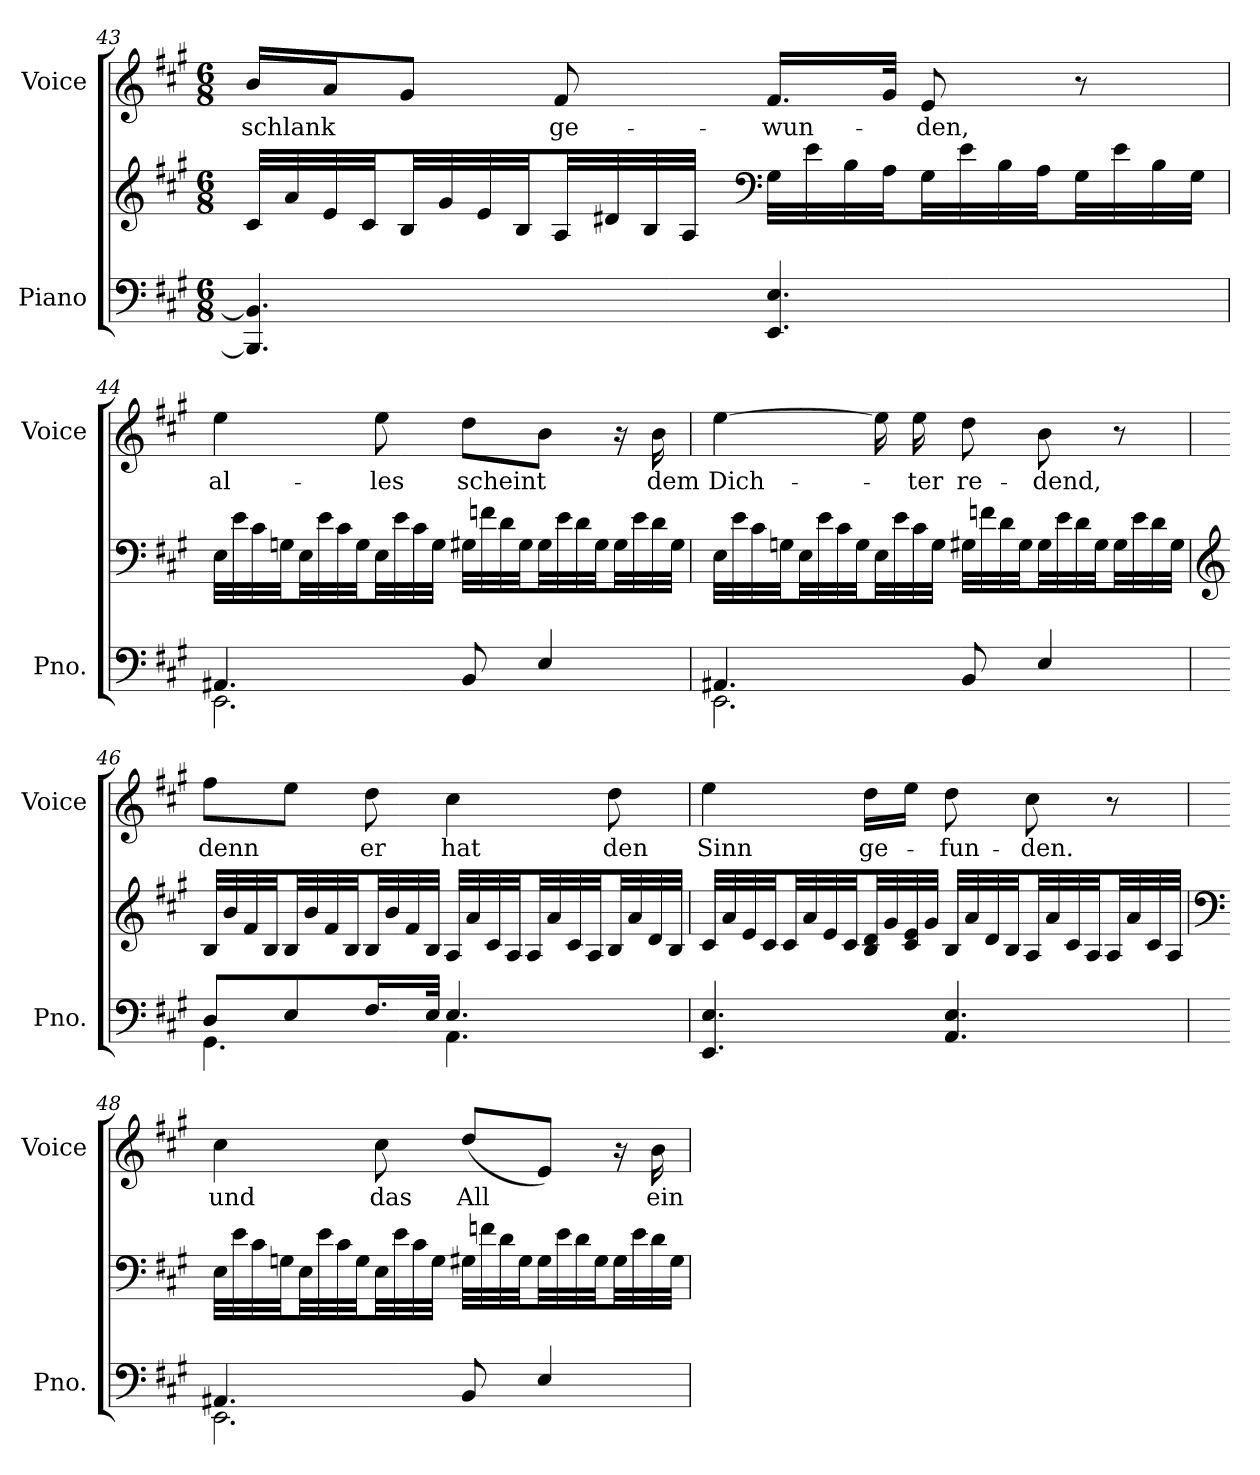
**kern	**kern	**kern	**text
*part2	*part2	*part1	*part1
*staff3	*staff2	*staff1	*staff1
*I"Piano	*	*I"Voice	*
*I'Pno.	*	*I'Voice	*
*clefF4	*clefG2	*clefG2	*
*k[f#c#g#]	*k[f#c#g#]	*k[f#c#g#]	*
*A:	*A:	*A:	*
*M6/8	*M6/8	*M6/8	*
=43	=43	=43	=43
!	!	!	!LO:LY:b:color=#000000
4.BBBi/] 4.BBi]	32c#i/LLL	16bi/LL	schlank
.	32ai/	.	.
.	32ei/	16ai/J	.
.	32c#i/JJ	.	.
.	32Bi/LL	8g#i/J	.
.	32g#i/	.	.
.	32ei/	.	.
.	32Bi/JJ	.	.
!	!	!	!LO:LY:b:color=#000000
.	32Ai/LL	8f#i/	ge-
.	32d#Xi/	.	.
.	32Bi/	.	.
.	32Ai/JJJ	.	.
*	*clefF4	*	*
!	!	!	!LO:LY:b:color=#000000
4.EEi/ 4.Ei	32G#i\LLL	16.f#i/LL	-wun-
.	32ei\	.	.
.	32Bi\	.	.
.	32Ai\JJ	32g#i/JJk	.
!	!	!	!LO:LY:b:color=#000000
.	32G#i\LL	8ei/	-den,
.	32ei\	.	.
.	32Bi\	.	.
.	32Ai\JJ	.	.
.	32G#i\LL	8r	.
.	32ei\	.	.
.	32Bi\	.	.
.	32G#i\JJJ	.	.
!!LO:LB:g=z
=44	=44	=44	=44
*^	*	*	*
!	!	!	!	!LO:LY:b:color=#000000
4.AA#Xi/	2.EEi\	32Ei\LLL	4eei\	al-
.	.	32ei\	.	.
.	.	32c#i\	.	.
.	.	32Gni\JJ	.	.
.	.	32Ei\LL	.	.
.	.	32ei\	.	.
.	.	32c#i\	.	.
.	.	32Gi\JJ	.	.
!	!	!	!	!LO:LY:b:color=#000000
.	.	32Ei\LL	8eei\	-les
.	.	32ei\	.	.
.	.	32c#i\	.	.
.	.	32Gi\JJJ	.	.
!	!	!	!	!LO:LY:b:color=#000000
8BBi/	.	32G#Xi\LLL	8ddi\L	scheint
.	.	32fni\	.	.
.	.	32di\	.	.
.	.	32G#i\JJ	.	.
4Ei/	.	32G#i\LL	8bi\J	.
.	.	32ei\	.	.
.	.	32di\	.	.
.	.	32G#i\JJ	.	.
.	.	32G#i\LL	16r	.
.	.	32ei\	.	.
!	!	!	!	!LO:LY:b:color=#000000
.	.	32di\	16bi\	dem
.	.	32G#i\JJJ	.	.
=45	=45	=45	=45	=45
!	!	!	!	!LO:LY:b:color=#000000
4.AA#Xi/	2.EEi\	32Ei\LLL	[>4eei\	Dich-
.	.	32ei\	.	.
.	.	32c#i\	.	.
.	.	32Gni\JJ	.	.
.	.	32Ei\LL	.	.
.	.	32ei\	.	.
.	.	32c#i\	.	.
.	.	32Gi\JJ	.	.
.	.	32Ei\LL	16eei\]	.
.	.	32ei\	.	.
!	!	!	!	!LO:LY:b:color=#000000
.	.	32c#i\	16eei\	-ter
.	.	32Gi\JJJ	.	.
!	!	!	!	!LO:LY:b:color=#000000
8BBi/	.	32G#Xi\LLL	8ddi\	re-
.	.	32fni\	.	.
.	.	32di\	.	.
.	.	32G#i\JJ	.	.
!	!	!	!	!LO:LY:b:color=#000000
4Ei/	.	32G#i\LL	8bi\	-dend,
.	.	32ei\	.	.
.	.	32di\	.	.
.	.	32G#i\JJ	.	.
.	.	32G#i\LL	8r	.
.	.	32ei\	.	.
.	.	32di\	.	.
.	.	32G#i\JJJ	.	.
!!LO:LB:g=z
=46	=46	=46	=46	=46
*	*	*clefG2	*	*
!	!	!	!	!LO:LY:b:color=#000000
8Di/L	4.GG#i\	32Bi/LLL	8ff#i\L	denn
.	.	32bi/	.	.
.	.	32f#i/	.	.
.	.	32Bi/JJ	.	.
8Ei/	.	32Bi/LL	8eei\J	.
.	.	32bi/	.	.
.	.	32f#i/	.	.
.	.	32Bi/JJ	.	.
!	!	!	!	!LO:LY:b:color=#000000
16.F#i/L	.	32Bi/LL	8ddi\	er
.	.	32bi/	.	.
.	.	32f#i/	.	.
32Ei/JJk	.	32Bi/JJJ	.	.
!	!	!	!	!LO:LY:b:color=#000000
4.Ei/	4.AAi\	32Ai/LLL	4cc#i\	hat
.	.	32ai/	.	.
.	.	32c#i/	.	.
.	.	32Ai/JJ	.	.
.	.	32Ai/LL	.	.
.	.	32ai/	.	.
.	.	32c#i/	.	.
.	.	32Ai/JJ	.	.
!	!	!	!	!LO:LY:b:color=#000000
.	.	32Bi/LL	8ddi\	den
.	.	32ai/	.	.
.	.	32di/	.	.
.	.	32Bi/JJJ	.	.
*v	*v	*	*	*
=47	=47	=47	=47
!	!	!	!LO:LY:b:color=#000000
4.EEi/ 4.Ei	32c#i/LLL	4eei\	Sinn
.	32ai/	.	.
.	32ei/	.	.
.	32c#i/JJ	.	.
.	32c#i/LL	.	.
.	32ai/	.	.
.	32ei/	.	.
.	32c#i/JJ	.	.
!	!	!	!LO:LY:b:color=#000000
.	32Bi/ 32diLL	16ddi\LL	ge-
.	32g#i/	.	.
.	32c#i/ 32ei	16eei\JJ	.
.	32g#i/JJJ	.	.
!	!	!	!LO:LY:b:color=#000000
4.AAi/ 4.Ei	32Bi/LLL	8ddi\	-fun-
.	32ai/	.	.
.	32di/	.	.
.	32Bi/JJ	.	.
!	!	!	!LO:LY:b:color=#000000
.	32Ai/LL	8cc#i\	-den.
.	32ai/	.	.
.	32c#i/	.	.
.	32Ai/JJ	.	.
.	32Ai/LL	8r	.
.	32ai/	.	.
.	32c#i/	.	.
.	32Ai/JJJ	.	.
!!LO:LB:g=z
=48	=48	=48	=48
*	*clefF4	*	*
*^	*	*	*
!	!	!	!	!LO:LY:b:color=#000000
4.AA#Xi/	2.EEi\	32Ei\LLL	4cc#i\	und
.	.	32ei\	.	.
.	.	32c#i\	.	.
.	.	32Gni\JJ	.	.
.	.	32Ei\LL	.	.
.	.	32ei\	.	.
.	.	32c#i\	.	.
.	.	32Gi\JJ	.	.
!	!	!	!	!LO:LY:b:color=#000000
.	.	32Ei\LL	8cc#i\	das
.	.	32ei\	.	.
.	.	32c#i\	.	.
.	.	32Gi\JJJ	.	.
!	!	!	!	!LO:LY:b:color=#000000
8BBi/	.	32G#Xi\LLL	(8ddi/L	All
.	.	32fni\	.	.
.	.	32di\	.	.
.	.	32G#i\JJ	.	.
4Ei/	.	32G#i\LL	8ei/J)	.
.	.	32ei\	.	.
.	.	32di\	.	.
.	.	32G#i\JJ	.	.
.	.	32G#i\LL	16r	.
.	.	32ei\	.	.
!	!	!	!	!LO:LY:b:color=#000000
.	.	32di\	16bi\	ein
.	.	32G#i\JJJ	.	.
*v	*v	*	*	*
=	=	=	=
*-	*-	*-	*-
